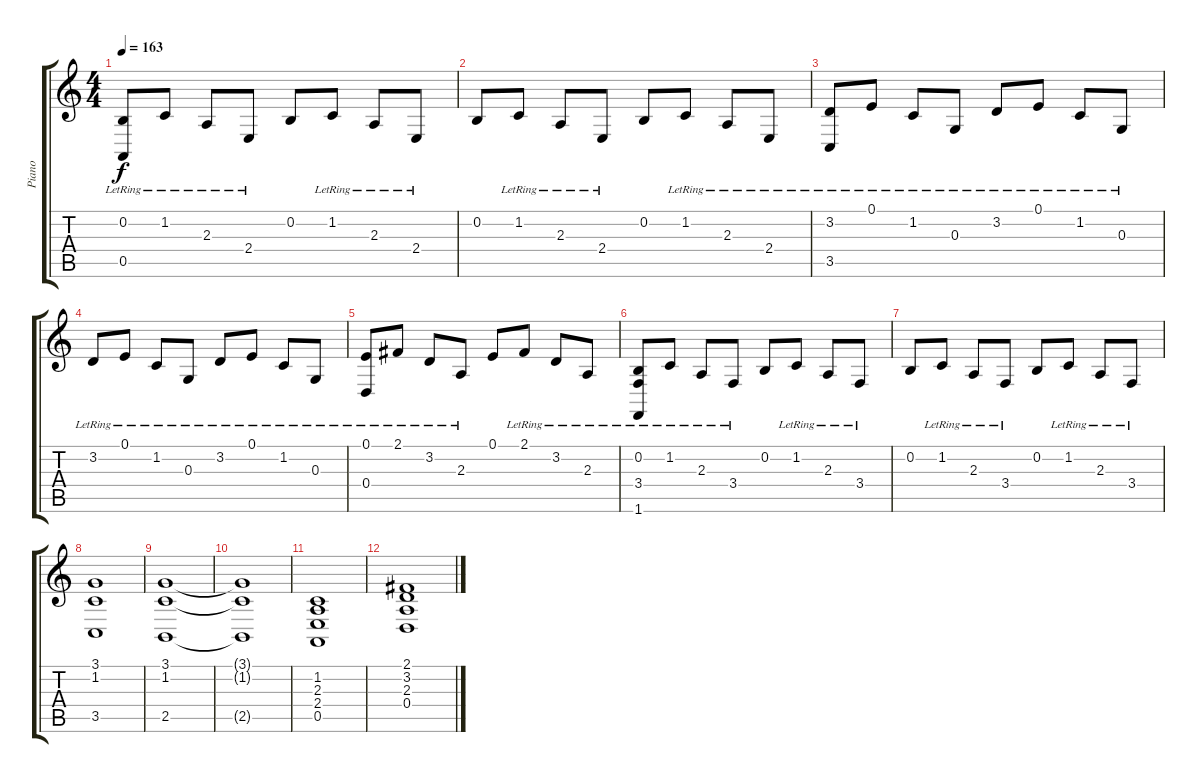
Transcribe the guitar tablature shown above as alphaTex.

\track ("Piano" "Piano") {instrument acousticgrandpiano}
\staff {score tabs}
\tuning (E4 B3 G3 D3 A2 E2) {hide}
\ts (4 4)
\tempo 163
\clef g2
\ks c
(0.2 0.5{lr}).8{dy f} 1.2{lr}.8 2.3{lr}.8 2.4{lr}.8 0.2.8 1.2{lr}.8 2.3{lr}.8 2.4{lr}.8 |
0.2.8 1.2{lr}.8 2.3{lr}.8 2.4{lr}.8 0.2.8 1.2{lr}.8 2.3{lr}.8 2.4{lr}.8 |
(3.2{lr} 3.5{lr}).8 0.1{lr}.8 1.2{lr}.8 0.3{lr}.8 3.2{lr}.8 0.1{lr}.8 1.2{lr}.8 0.3{lr}.8 |
3.2{lr}.8 0.1{lr}.8 1.2{lr}.8 0.3{lr}.8 3.2{lr}.8 0.1{lr}.8 1.2{lr}.8 0.3{lr}.8 |
(0.1 0.4{lr}).8 2.1{lr}.8 3.2{lr}.8 2.3{lr}.8 0.1.8 2.1{lr}.8 3.2{lr}.8 2.3{lr}.8 |
(0.2 3.4{lr} 1.6{lr}).8 1.2{lr}.8 2.3{lr}.8 3.4{lr}.8 0.2.8 1.2{lr}.8 2.3{lr}.8 3.4{lr}.8 |
0.2.8 1.2{lr}.8 2.3{lr}.8 3.4{lr}.8 0.2.8 1.2{lr}.8 2.3{lr}.8 3.4{lr}.8 |
(3.1 1.2 3.5).1 |
(3.1 1.2 2.5).1 |
(3.1{t} 1.2{t} 2.5{t}).1 |
(1.2 2.3 2.4 0.5).1 |
(2.1 3.2 2.3 0.4).1
